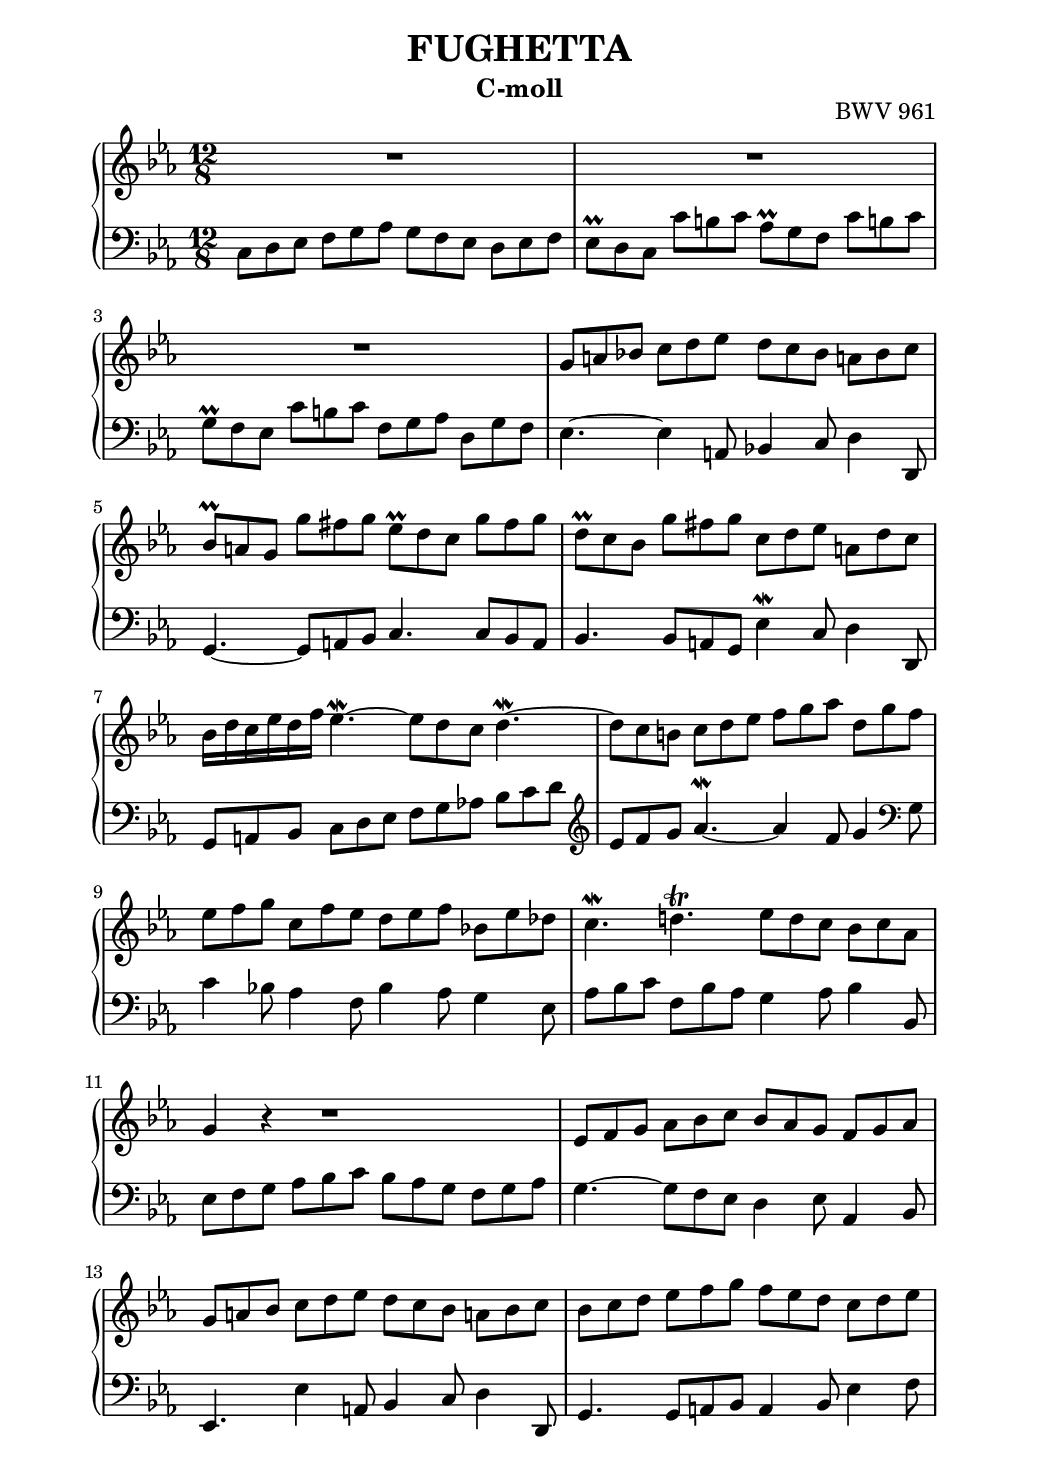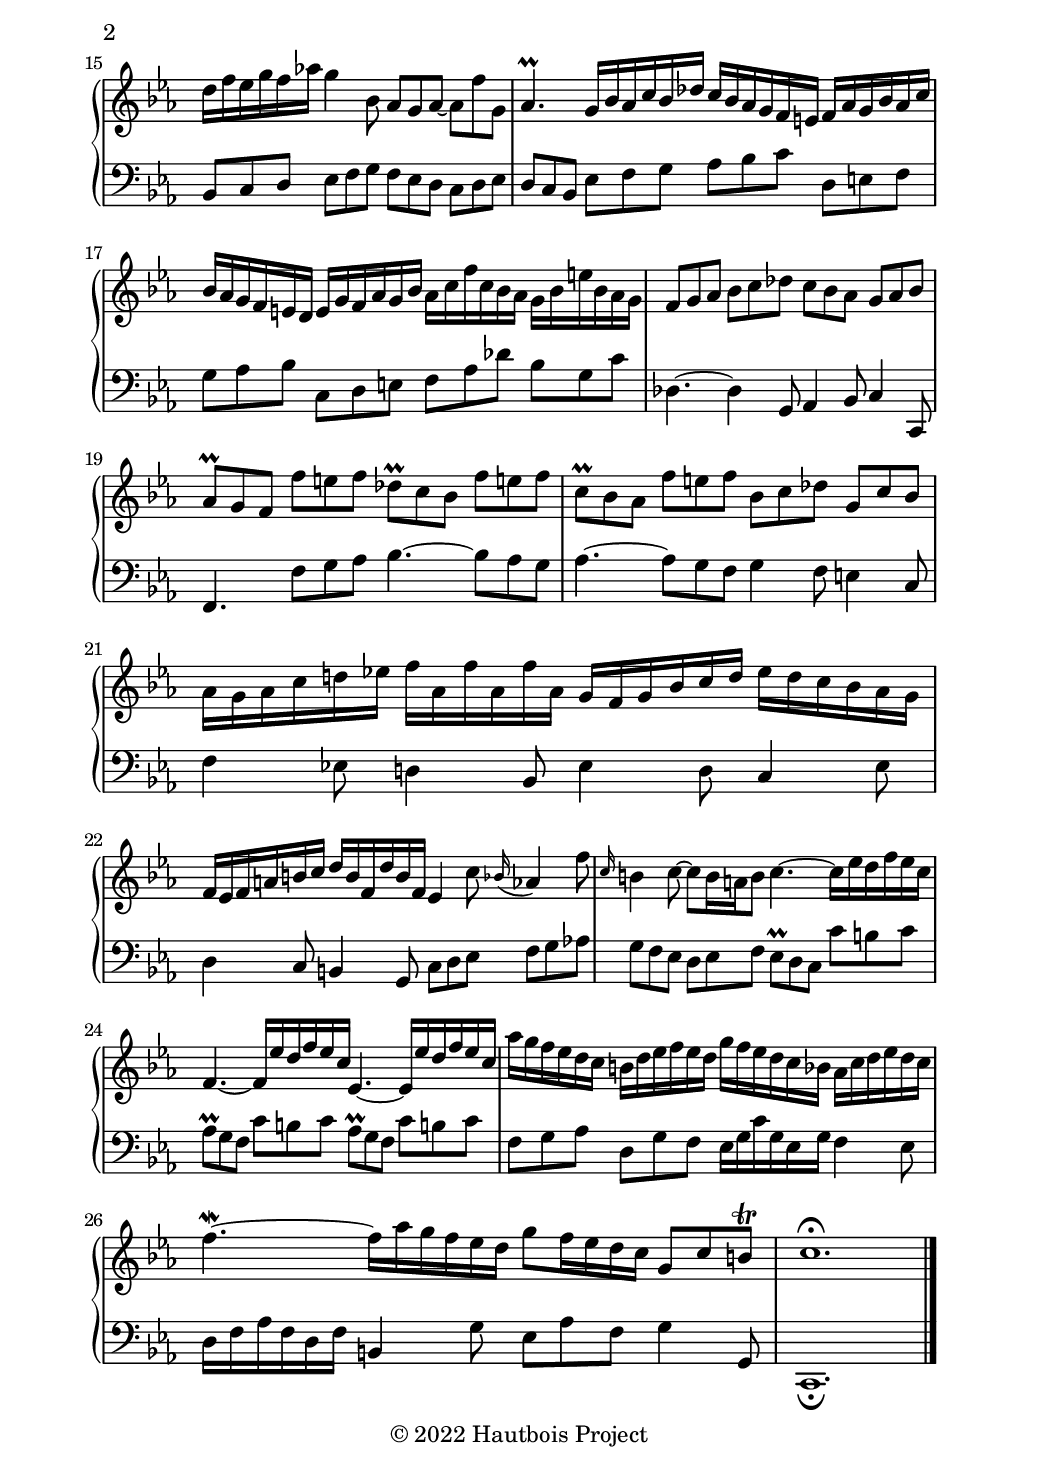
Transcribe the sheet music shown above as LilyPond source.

%! Title: Fughetta c-moll, BWV961
%! Subtitle:
%! Subsubtitle:
%! Type: final
%! Status: review
%! Remark:

\version "2.22.1"
%% Generated by lilypond-book
%% Options: [exampleindent=10.16\mm,indent=0\mm,line-width=14.5\cm,noragged-right,papersize=a5,quote]
%\include "lilypond-book-preamble.ly"
\include "italiano.ly"

%****************************************************************
% Start cut-&-pastable-section

%****************************************************************

\paper {
  % Set paper
  #(set-paper-size "b5")
  indent = 0\mm
  line-width = 14.5\cm
  ragged-right = ##f
  line-width = #(- line-width (* mm 3.000000) (* mm 1))
}

\layout {
  
}

%*****************************************
%  Set Header
%*****************************************
\header {
  title = "FUGHETTA"
  subtitle = "C-moll"
  opus = "BWV 961"
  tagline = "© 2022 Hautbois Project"
}

%*****************************************
% Start Voice
% Write the voices here
%*****************************************
MyMeter = \time 12/8
MyKey = \key do \minor
PieceName = ""



VoiceI = \relative sol' {
  %bar 1 - 4
  R1.*3 |
  sol8 la sib! do re mib re do sib la! sib do |
  
  %bar 5 - 8
  sib8\prall la sol sol' fad sol mib\prall re do sol' fad sol |
  re\prall do sib sol' fad sol do, re mib la, re do |
  sib16 re do mib re fa mib4.~\mordent mib8 re do re4.~\mordent |
  re8 do si do re mib fa sol lab re, sol fa |
  
  %bar 9 - 12
  mib8 fa sol do, fa mib re mib fa sib,! mib reb |
  do4.\mordent re!4.\trill mib8 re do sib do lab |
  sol4 r4 r1 |
  mib8 fa sol lab sib do sib lab sol fa sol lab |
  
  %bar 13 - 16
  sol8 la sib do re mib re do sib la! sib do |
  sib do re mib fa sol fa mib re do re mib |
  re16 fa mib sol fa lab! sol4 sib,8 lab sol lab~ lab fa'sol, |
  lab4.\prall \stemUp sol16 sib lab do sib reb 
  \stemNeutral do sib lab sol fa mi fa lab sol sib lab do |
  
  %bar 17 - 20
  sib16 lab sol fa mi re mi sol fa lab sol sib lab do fa do sib lab sol sib mi sib lab sol |
  fa8 sol lab sib do reb do sib lab sol lab sib |
  lab8\prall sol fa fa' mi fa reb\prall do sib fa' mi! fa |
  do8\prall sib lab fa' mi! fa sib, do reb sol, do sib |
  
  %bar 21 - 23
  lab16 sol lab do re! mib! fa lab, fa' lab, fa' lab, sol fa sol sib do re mib re do sib lab sol |
  fa16 mib fa la si do re si fa re' si fa mib4 do'8 \grace {sib16(} lab!4) fa'8 |
  \grace {do16} si4 do8~ do si16 la si8 do4.~ do16 mib re fa mib do |
  
  %bar 24 - 27
  fa,4.~ \stemUp fa16 mib' re fa mib do mib,4.~ mib16 mib' re fa mib do \stemNeutral |
  lab'16 sol fa mib re do si re mib fa mib re sol fa mib re do sib lab do re mib re do |
  fa4.~\mordent fa16 lab sol fa mib re sol8 fa16 mib re do sol8 do si\trill |
  do1.\fermata
  
  \bar "|."
}

VoiceII = \relative do {
  %bar 1 - 4
  do8 re mib fa sol lab sol fa mib re mib fa |
  mib8\prall re do do' si do lab\prall sol fa do' si! do |
  sol8\prall fa mib do' si do fa, sol lab re, sol fa |
  mib4.~ mib4 la,8 sib!4 do8 re4 re,8 |
  
  %bar 5 - 8
  sol4.~ sol8 la sib do4. do8 sib la |
  sib4. sib8 la sol mib'4\mordent do8 re4 re,8 |
  sol8 la sib do re mib fa sol lab! sib do re |
  \clef "treble"
  mib fa sol lab4.~\mordent lab4 fa8 sol4 \clef "bass" sol,8 |
  
  %bar 9 - 12
  do4 sib!8 lab4 fa8 sib4 lab8 sol4 mib8 |
  lab8 sib do fa, sib lab sol4 lab8 sib4 sib,8 |
  mib8 fa sol lab sib do sib lab sol fa sol lab |
  sol4.~ sol8 fa mib re4 mib8 lab,4 sib8 |
  
  %bar 13 - 16
  mib,4. mib'4 la,8 sib4 do8 re4 re,8 |
  sol4. sol8 la sib la4 sib8 mib4 fa8 |
  sib,8 do re mib fa sol fa mib re do re mib |
  re8 do sib mib fa sol lab sib do re, mi fa |
  
  %bar 17 - 20
  sol8 lab sib do, re mi fa lab reb sib sol do |
  reb,4.~ reb4 sol,8 lab4 sib8 do4 do,8 |
  fa4. fa'8 sol lab sib4.~ sib8 lab sol |
  lab4.~ lab8 sol fa sol4 fa8 mi4 do8 |
  
  %bar 21 - 23
  fa4 mib!8 re!4 sib8 mib4 re8 do4 mib8 |
  re4 do8 si4 sol8 do8 re mib fa sol lab! |
  sol8 fa mib re mib fa mib\prall re do do' si do |
  
  %bar 24 - 27
  lab8\prall sol fa do' si do lab\prall sol fa do' si! do |
  fa, sol lab re, sol fa mib16 sol do sol mib sol fa4 mib8 |
  re16 fa lab fa re fa si,4 sol'8 mib8 lab fa sol4 sol,8 |
  do,1._\fermata
  
  %\bar "|."
}

%*****************************************
%  Start Score
%*****************************************

%\markup { \vspace #1 }
\score {
  \header {
  %piece = \PieceName
  }
  \new PianoStaff <<
  \new Staff { 
    \clef "treble" 
    \MyKey
    \MyMeter
      \VoiceI
    
  }
  \new Staff { 
    \clef "bass"
    \MyKey
    \MyMeter
      \VoiceII
  }
  >>
}

